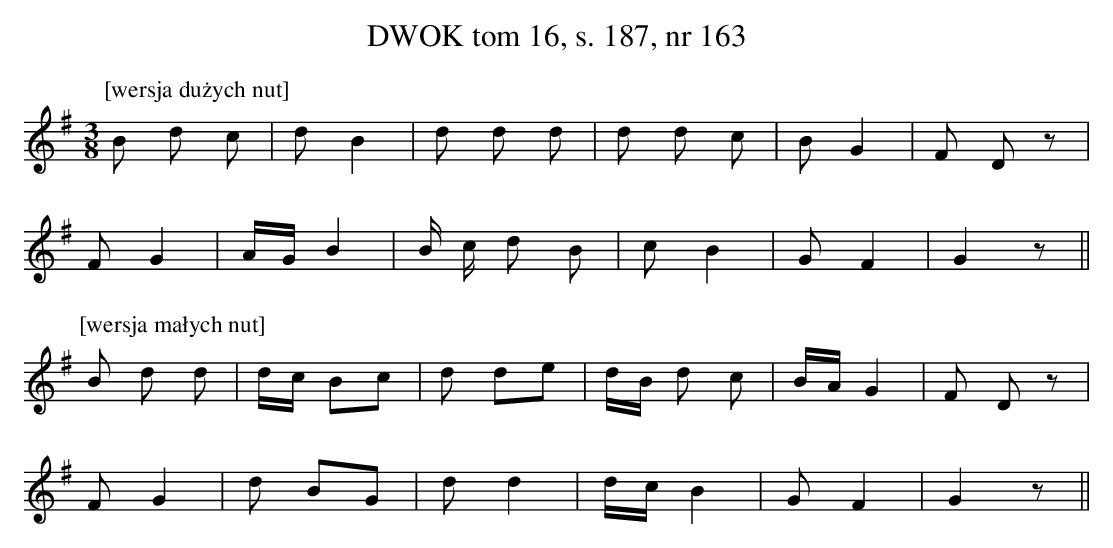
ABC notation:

X:1
T: DWOK tom 16, s. 187, nr 163
L: 1/16
M: 3/8
K: G
P: [wersja dużych nut]
B2 d2 c2 | d2 B4 | d2 d2 d2 | d2 d2 c2 | B2 G4 | F2 D2 z2 |
F2 G4 | AG B4 | B c d2 B2 | c2 B4 | G2 F4 | G4 z2 ||
P: [wersja małych nut]
B2 d2 d2 | dc B2c2 | d2 d2e2 | dB d2 c2 | BA G4 | F2 D2 z2 |
F2 G4 | d2 B2G2 | d2 d4 | dc B4 | G2 F4 | G4 z2 ||
